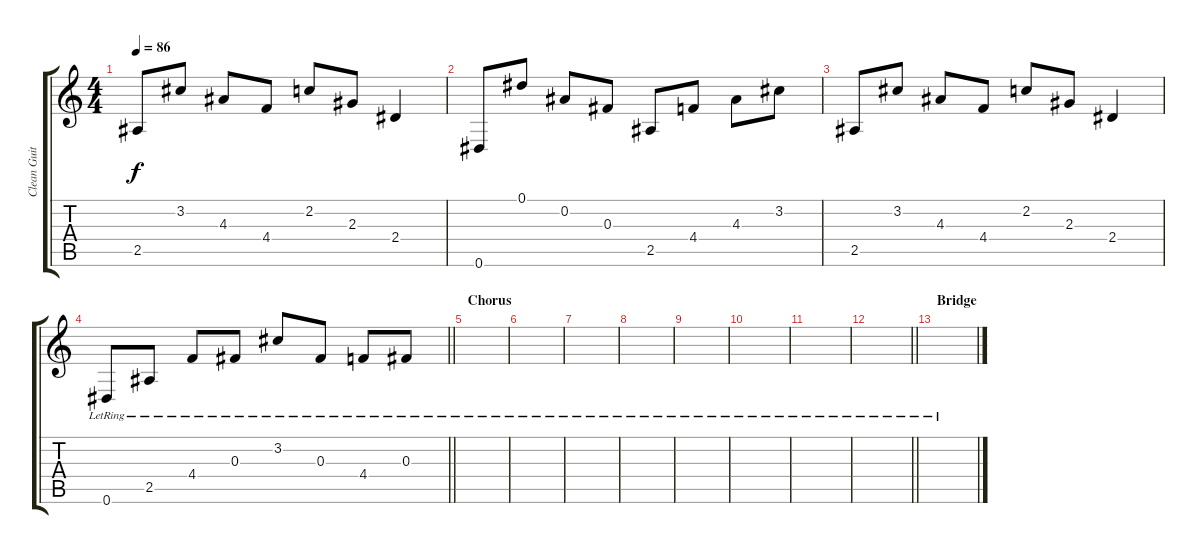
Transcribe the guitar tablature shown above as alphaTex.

\track ("Clean Guitar" "Clean Guit") {instrument electricguitarclean}
\staff {score tabs}
\tuning (Eb4 Bb3 Gb3 Db3 Ab2 Eb2) {hide}
\ts (4 4)
\tempo 86
\clef g2
\ks c
2.5.8{dy f} 3.2.8 4.3.8 4.4.8 2.2.8 2.3.8 2.4.4 |
0.6.8 0.1.8 0.2.8 0.3.8 2.5.8 4.4.8 4.3.8 3.2.8 |
2.5.8 3.2.8 4.3.8 4.4.8 2.2.8 2.3.8 2.4.4 |
\barLineRight lightlight
0.6{lr}.8 2.5{lr}.8 4.4{lr}.8 0.3{lr}.8 3.2{lr}.8 0.3{lr}.8 4.4{lr}.8 0.3{lr}.8 |
\section ("" "Chorus")
|
|
|
|
|
|
|
\barLineRight lightlight
|
\section ("" "Bridge")
